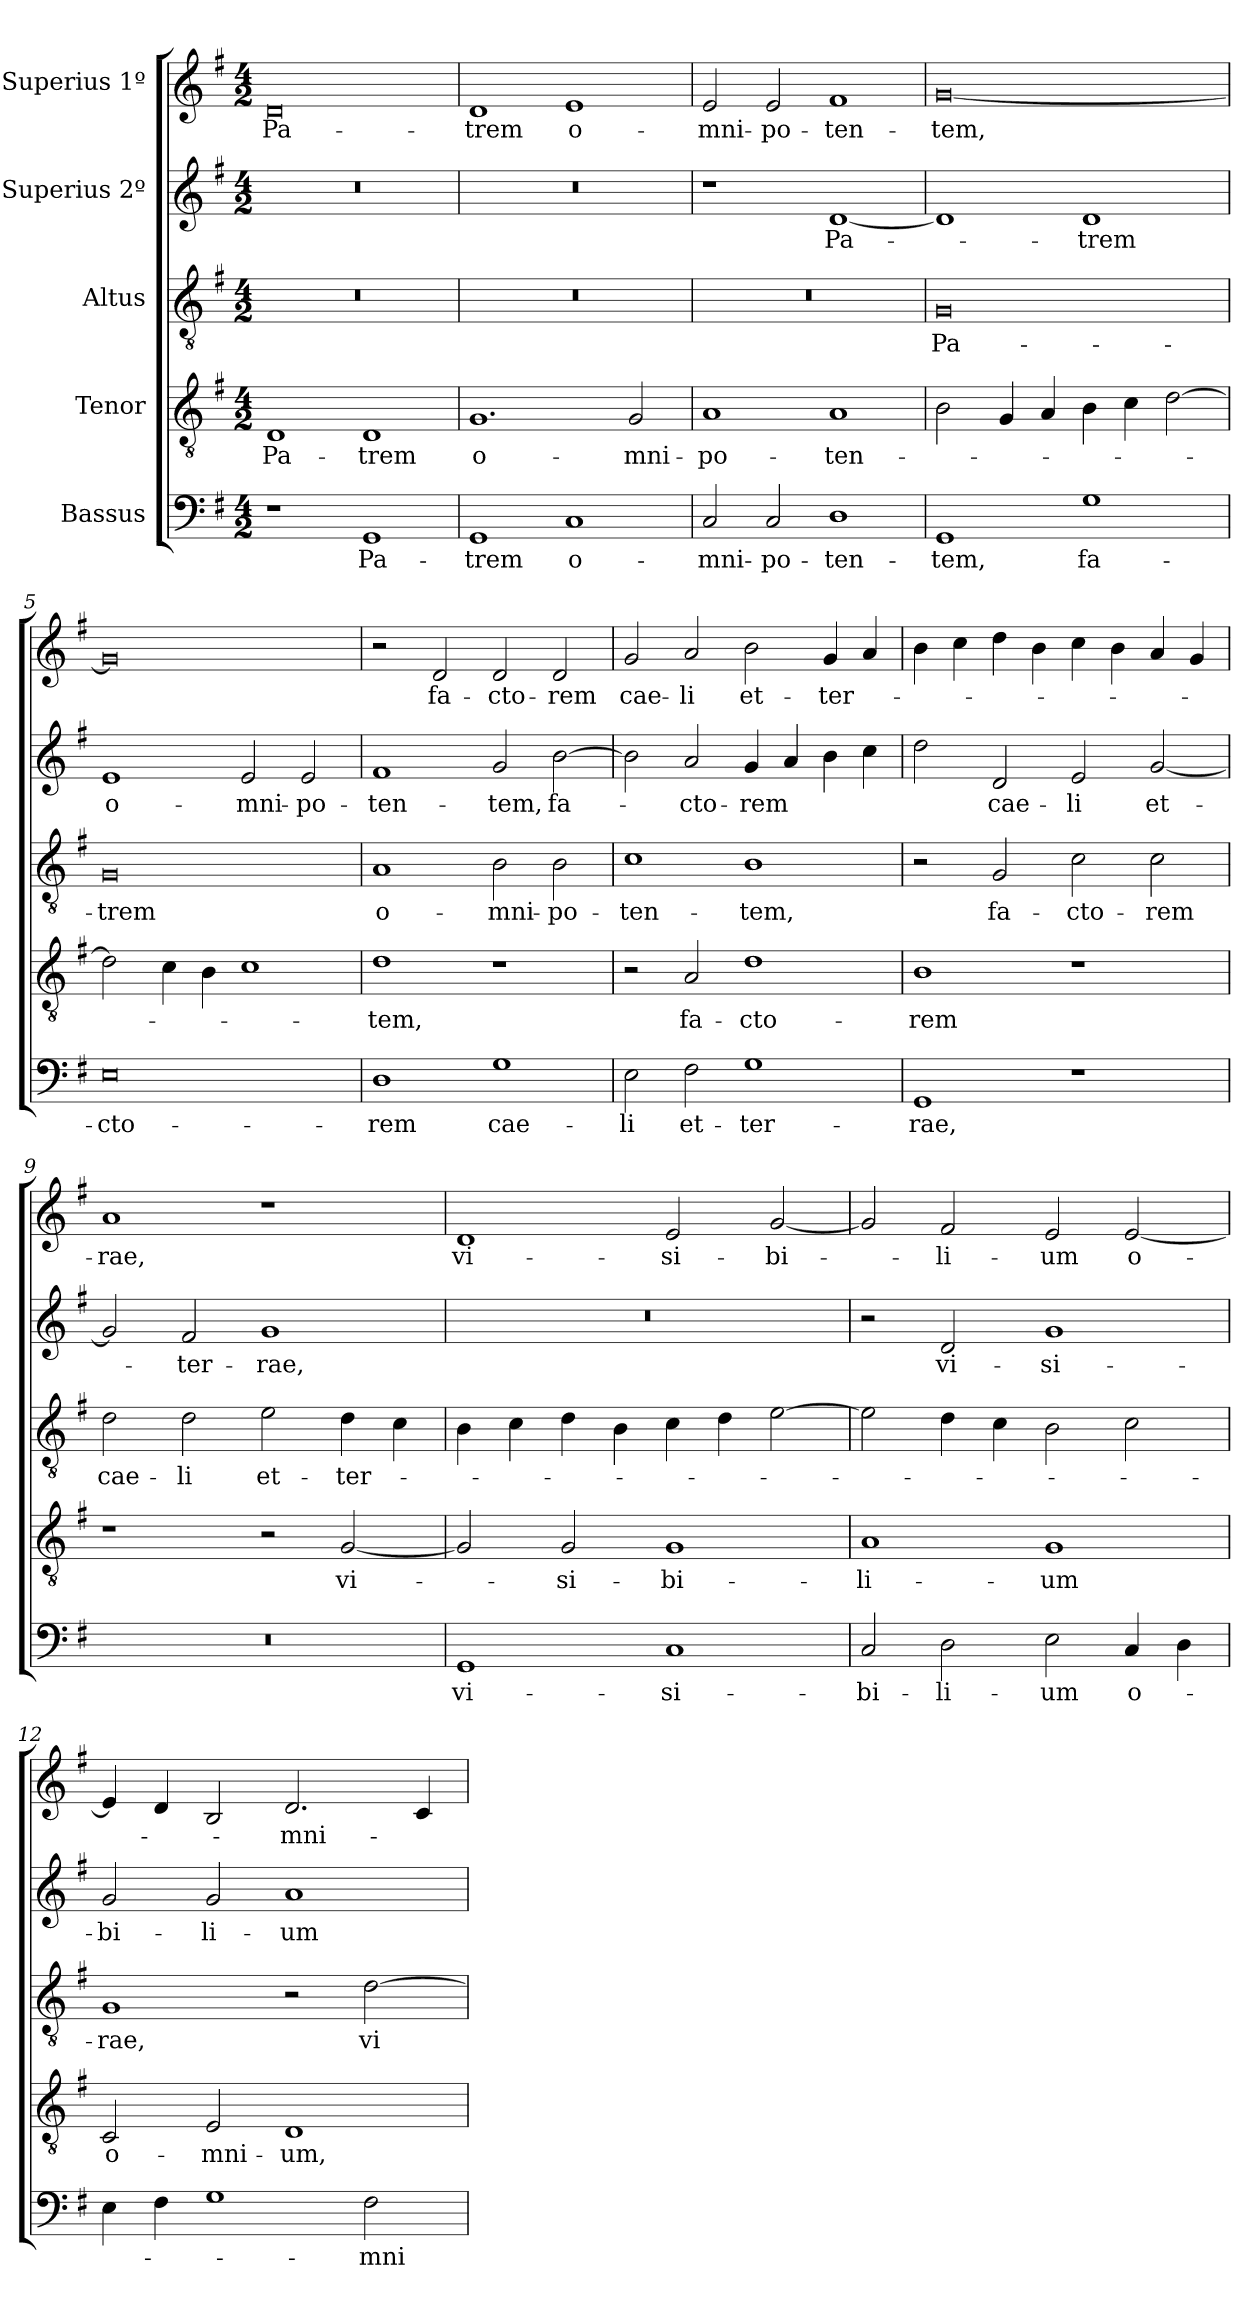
**kern	**text	**kern	**text	**kern	**text	**kern	**text	**kern	**text
*part5	*part5	*part4	*part4	*part3	*part3	*part2	*part2	*part1	*part1
*staff5	*staff5	*staff4	*staff4	*staff3	*staff3	*staff2	*staff2	*staff1	*staff1
*I"Bassus	*	*I"Tenor	*	*I"Altus	*	*I"Superius 2º	*	*I"Superius 1º	*
*clefF4	*	*clefGv2	*	*clefGv2	*	*clefG2	*	*clefG2	*
*k[f#]	*	*k[f#]	*	*k[f#]	*	*k[f#]	*	*k[f#]	*
*M4/2	*	*M4/2	*	*M4/2	*	*M4/2	*	*M4/2	*
=1	=1	=1	=1	=1	=1	=1	=1	=1	=1
1r	.	1D/	Pa-	0r	.	0r	.	0d/	Pa-
1GG/	Pa-	1D/	-trem	.	.	.	.	.	.
=2	=2	=2	=2	=2	=2	=2	=2	=2	=2
1GG/	-trem	1.G/	o-	0r	.	0r	.	1d/	-trem
1C/	o-	.	.	.	.	.	.	1e/	o-
.	.	2G/	-mni-	.	.	.	.	.	.
=3	=3	=3	=3	=3	=3	=3	=3	=3	=3
2C/	-mni-	1A/	-po-	0r	.	1r	.	2e/	-mni-
2C/	-po-	.	.	.	.	.	.	2e/	-po-
1D\	-ten-	1A/	-ten-	.	.	[1d/	Pa-	1f#/	-ten-
=4	=4	=4	=4	=4	=4	=4	=4	=4	=4
1GG/	-tem,	2B\	.	0G/	Pa-	1d/]	.	[0g/	-tem,
.	.	4G/	.	.	.	.	.	.	.
.	.	4A/	.	.	.	.	.	.	.
1G\	fa-	4B\	.	.	.	1d/	-trem	.	.
.	.	4c\	.	.	.	.	.	.	.
.	.	[2d\	.	.	.	.	.	.	.
=5	=5	=5	=5	=5	=5	=5	=5	=5	=5
0E\	-cto-	2d\]	.	0G/	-trem	1e/	o-	0g/]	.
.	.	4c\	.	.	.	.	.	.	.
.	.	4B\	.	.	.	.	.	.	.
.	.	1c\	.	.	.	2e/	-mni-	.	.
.	.	.	.	.	.	2e/	-po-	.	.
=6	=6	=6	=6	=6	=6	=6	=6	=6	=6
1D\	-rem	1d\	-tem,	1A/	o-	1f#/	-ten-	2r	.
.	.	.	.	.	.	.	.	2d/	fa-
1G\	cae-	1r	.	2B\	-mni-	2g/	-tem,	2d/	-cto-
.	.	.	.	2B\	-po-	[2b\	fa-	2d/	-rem
=7	=7	=7	=7	=7	=7	=7	=7	=7	=7
2E\	-li	2r	.	1c\	-ten-	2b\]	.	2g/	cae-
2F#\	et-	2A/	fa-	.	.	2a/	-cto-	2a/	-li
1G\	ter-	1d\	-cto-	1B\	-tem,	4g/	-rem	2b\	et-
.	.	.	.	.	.	4a/	.	.	.
.	.	.	.	.	.	4b\	.	4g/	ter-
.	.	.	.	.	.	4cc\	.	4a/	.
=8	=8	=8	=8	=8	=8	=8	=8	=8	=8
1GG/	-rae,	1B\	-rem	2r	.	2dd\	.	4b\	.
.	.	.	.	.	.	.	.	4cc\	.
.	.	.	.	2G/	fa-	2d/	cae-	4dd\	.
.	.	.	.	.	.	.	.	4b\	.
1r	.	1r	.	2c\	-cto-	2e/	-li	4cc\	.
.	.	.	.	.	.	.	.	4b\	.
.	.	.	.	2c\	-rem	[2g/	et-	4a/	.
.	.	.	.	.	.	.	.	4g/	.
=9	=9	=9	=9	=9	=9	=9	=9	=9	=9
0r	.	1r	.	2d\	cae-	2g/]	.	1a/	-rae,
.	.	.	.	2d\	-li	2f#/	ter-	.	.
.	.	2r	.	2e\	et-	1g/	-rae,	1r	.
.	.	[2G/	vi-	4d\	ter-	.	.	.	.
.	.	.	.	4c\	.	.	.	.	.
=10	=10	=10	=10	=10	=10	=10	=10	=10	=10
1GG/	vi-	2G/]	.	4B\	.	0r	.	1d/	vi-
.	.	.	.	4c\	.	.	.	.	.
.	.	2G/	-si-	4d\	.	.	.	.	.
.	.	.	.	4B\	.	.	.	.	.
1C/	-si-	1G/	-bi-	4c\	.	.	.	2e/	-si-
.	.	.	.	4d\	.	.	.	.	.
.	.	.	.	[2e\	.	.	.	[2g/	-bi-
=11	=11	=11	=11	=11	=11	=11	=11	=11	=11
2C/	-bi-	1A/	-li-	2e\]	.	2r	.	2g/]	.
2D\	-li-	.	.	4d\	.	2d/	vi-	2f#/	-li-
.	.	.	.	4c\	.	.	.	.	.
2E\	-um	1G/	-um	2B\	.	1g/	-si-	2e/	-um
4C/	o-	.	.	2c\	.	.	.	[2e/	o-
4D\	.	.	.	.	.	.	.	.	.
=12	=12	=12	=12	=12	=12	=12	=12	=12	=12
4E\	.	2C/	o-	1G/	-rae,	2g/	-bi-	4e/]	.
4F#\	.	.	.	.	.	.	.	4d/	.
1G\	.	2E/	-mni-	.	.	2g/	-li-	2B/	.
.	.	1D/	-um,	2r	.	1a/	-um	2.d/	-mni-
2F#\	-mni-	.	.	[2d\	vi-	.	.	.	.
.	.	.	.	.	.	.	.	4c/	.
=	=	=	=	=	=	=	=	=	=
*-	*-	*-	*-	*-	*-	*-	*-	*-	*-
